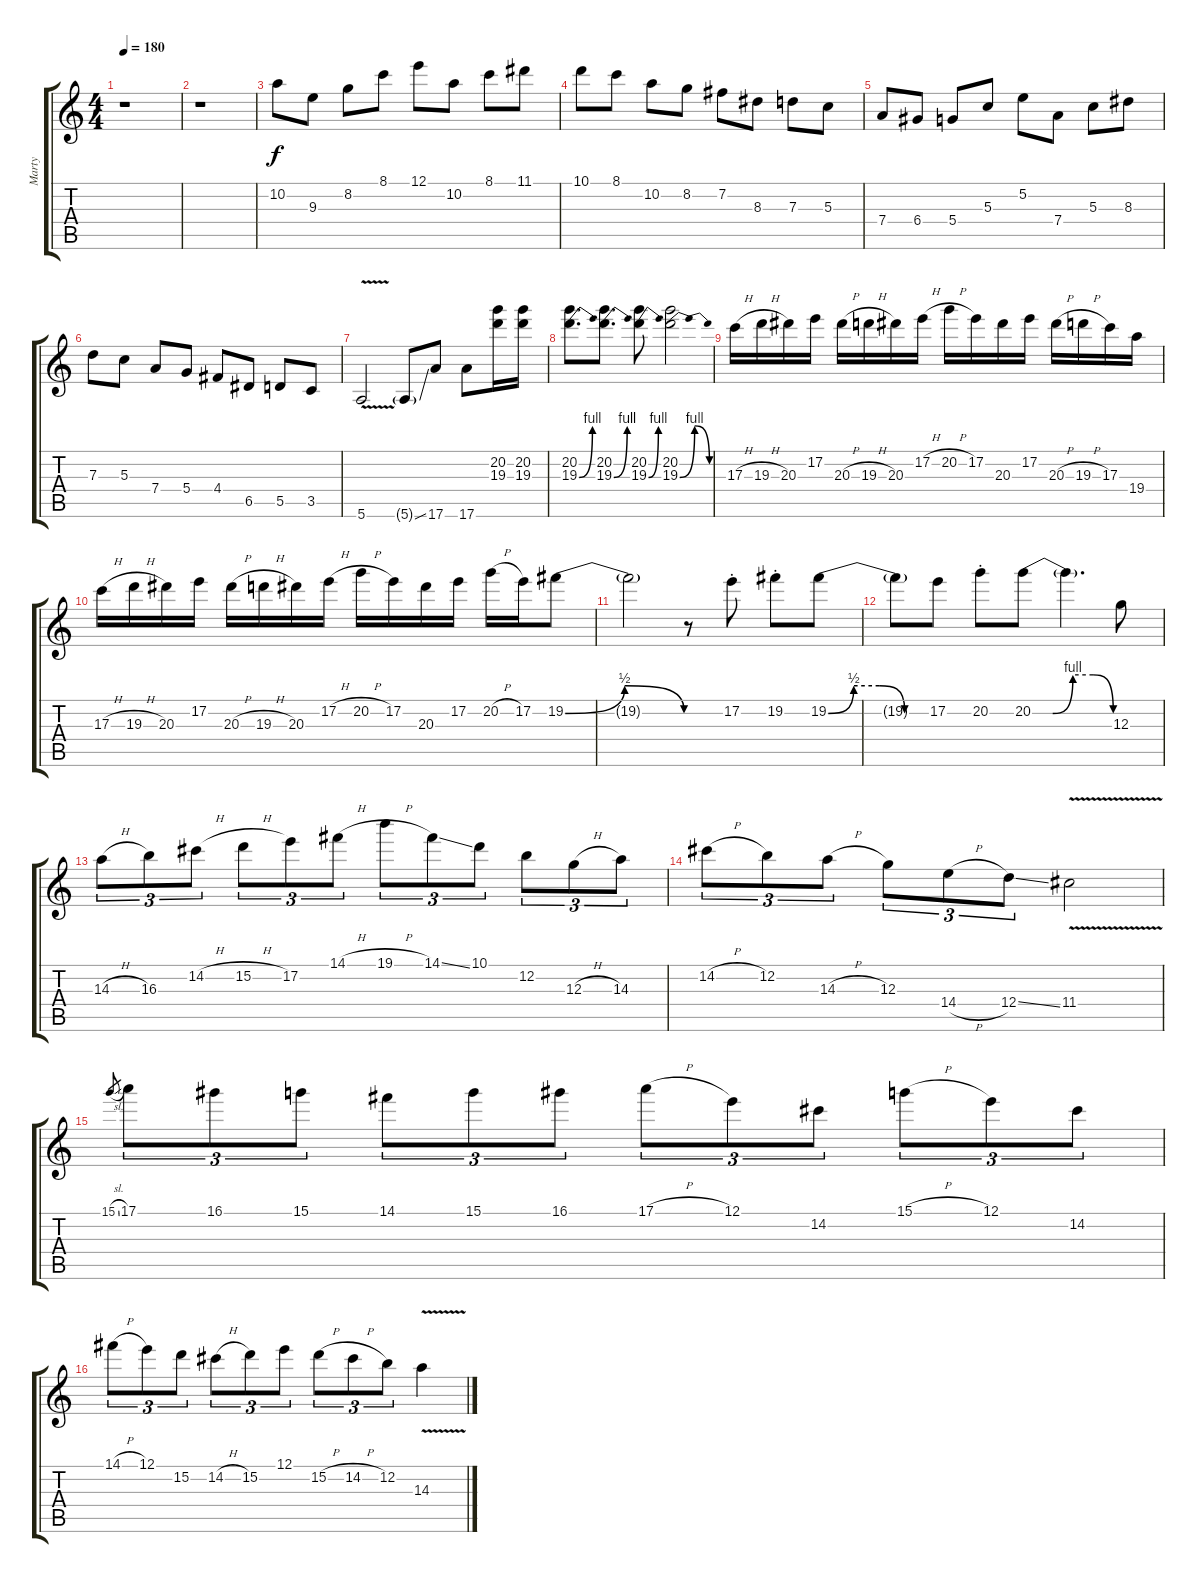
\track ("Marty" "Marty") {instrument distortionguitar}
\staff {score tabs}
\tuning (E4 B3 G3 D3 A2 E2) {hide}
\ts (4 4)
\tempo 180
\clef g2
\ks c
r.1{dy f} |
r.1 |
10.2.8 9.3.8 8.2.8 8.1.8 12.1.8 10.2.8 8.1.8 11.1.8 |
10.1.8 8.1.8 10.2.8 8.2.8 7.2.8 8.3.8 7.3.8 5.3.8 |
7.4.8 6.4.8 5.4.8 5.3.8 5.2.8 7.4.8 5.3.8 8.3.8 |
7.3.8 5.3.8 7.4.8 5.4.8 4.4.8 6.5.8 5.5.8 3.5.8 |
5.6{v}.2 5.6{ss g}.8 17.6.8 17.6.8 (20.2 19.3).16 (20.2 19.3).16 |
(20.2 19.3{be (bend 0 0 60 4)}).8{d} (20.2 19.3{be (bend 0 0 60 4)}).8{d} (20.2 19.3{be (bend 0 0 60 4)}).8 (20.2 19.3{be (bendrelease 0 0 30 4 45 4 60 0)}).2 |
17.3{h}.16 19.3{h}.16 20.3.16 17.2.16 20.3{h}.16 19.3{h}.16 20.3.16 17.2{h}.16 20.2{h}.16 17.2.16 20.3.16 17.2.16 20.3{h}.16 19.3{h}.16 17.3.16 19.4.16 |
17.3{h}.16 19.3{h}.16 20.3.16 17.2.16 20.3{h}.16 19.3{h}.16 20.3.16 17.2{h}.16 20.2{h}.16 17.2.16 20.3.16 17.2.16 20.2{h}.16 17.2.16 19.2{be (bendrelease 0 0 15 2 45 2 60 0)}.8 |
19.2{t}.2 r.8 17.2{st}.8 19.2{st}.8 19.2{be (custom 0 0 15 2 30 2 45 0 60 0)}.8 |
19.2{t}.8 17.2.8 20.2{st}.8 20.2{be (custom 0 0 15 0 30 4 45 4 60 0)}.8 20.2{t}.4{d} 12.3.8 |
14.3{h}.8{tu (3 2)} 16.3.8{tu (3 2)} 14.2{h}.8{tu (3 2)} 15.2{h}.8{tu (3 2)} 17.2.8{tu (3 2)} 14.1{h}.8{tu (3 2)} 19.1{h}.8{tu (3 2)} 14.1{ss}.8{tu (3 2)} 10.1.8{tu (3 2)} 12.2.8{tu (3 2)} 12.3{h}.8{tu (3 2)} 14.3.8{tu (3 2)} |
14.2{h}.8{tu (3 2)} 12.2.8{tu (3 2)} 14.3{h}.8{tu (3 2)} 12.3.8{tu (3 2)} 14.4{h}.8{tu (3 2)} 12.4{ss}.8{tu (3 2)} 11.4{v}.2 |
15.1{sl}.8{gr} 17.1.8{tu (3 2)} 16.1.8{tu (3 2)} 15.1.8{tu (3 2)} 14.1.8{tu (3 2)} 15.1.8{tu (3 2)} 16.1.8{tu (3 2)} 17.1{h}.8{tu (3 2)} 12.1.8{tu (3 2)} 14.2.8{tu (3 2)} 15.1{h}.8{tu (3 2)} 12.1.8{tu (3 2)} 14.2.8{tu (3 2)} |
14.1{h}.8{tu (3 2)} 12.1.8{tu (3 2)} 15.2.8{tu (3 2)} 14.2{h}.8{tu (3 2)} 15.2.8{tu (3 2)} 12.1.8{tu (3 2)} 15.2{h}.8{tu (3 2)} 14.2{h}.8{tu (3 2)} 12.2.8{tu (3 2)} 14.3{v}.4
